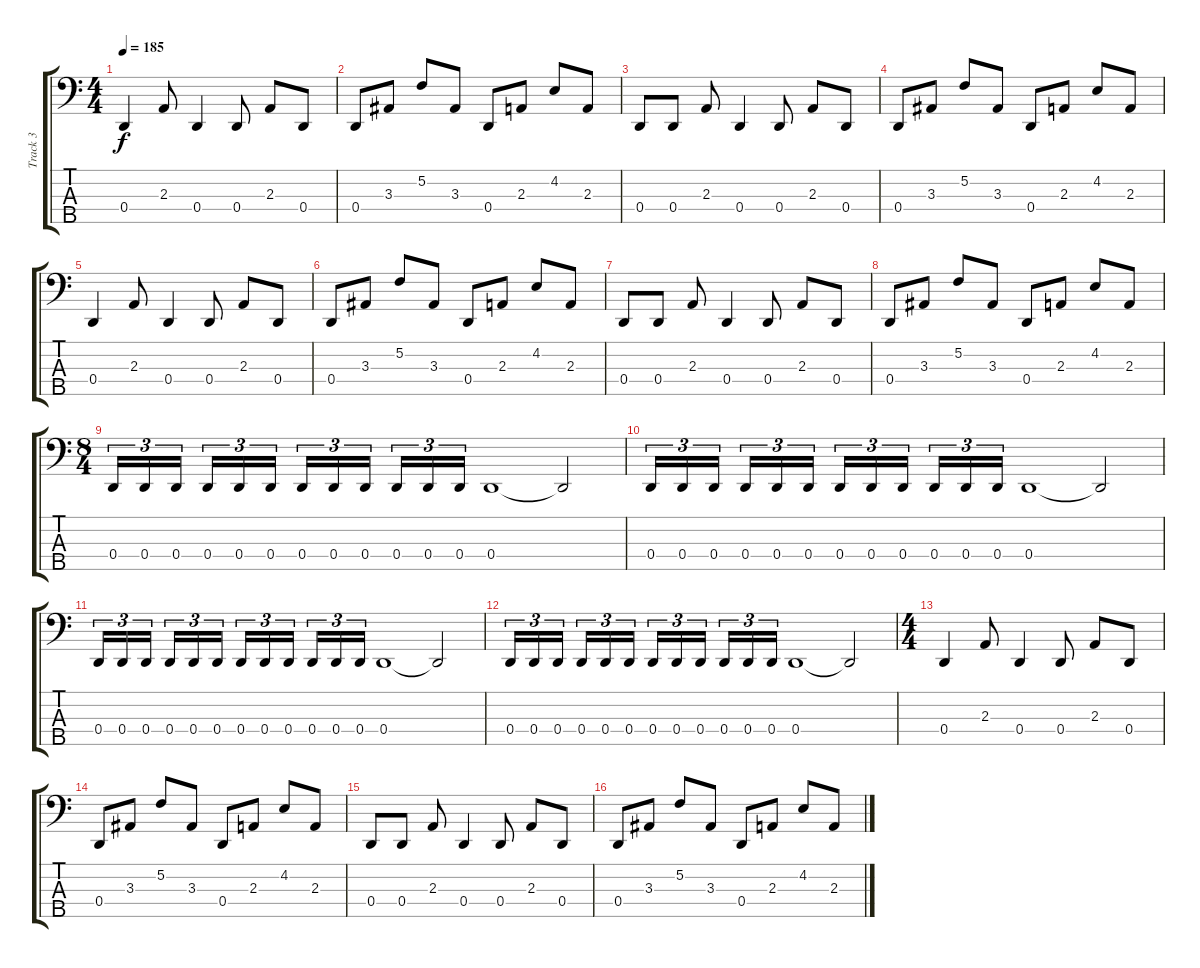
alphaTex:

\track ("Track 3" "Track 3") {instrument electricbassfinger}
\staff {score tabs}
\tuning (F2 C2 G1 D1 A0) {hide}
\ts (4 4)
\tempo 185
\clef f4
\ks c
0.4.4{dy f} 2.3.8 0.4.4 0.4.8 2.3.8 0.4.8 |
0.4.8 3.3.8 5.2.8 3.3.8 0.4.8 2.3.8 4.2.8 2.3.8 |
0.4.8 0.4.8 2.3.8 0.4.4 0.4.8 2.3.8 0.4.8 |
0.4.8 3.3.8 5.2.8 3.3.8 0.4.8 2.3.8 4.2.8 2.3.8 |
0.4.4 2.3.8 0.4.4 0.4.8 2.3.8 0.4.8 |
0.4.8 3.3.8 5.2.8 3.3.8 0.4.8 2.3.8 4.2.8 2.3.8 |
0.4.8 0.4.8 2.3.8 0.4.4 0.4.8 2.3.8 0.4.8 |
0.4.8 3.3.8 5.2.8 3.3.8 0.4.8 2.3.8 4.2.8 2.3.8 |
\ts (8 4)
0.4.16{tu (3 2)} 0.4.16{tu (3 2)} 0.4.16{tu (3 2)} 0.4.16{tu (3 2)} 0.4.16{tu (3 2)} 0.4.16{tu (3 2)} 0.4.16{tu (3 2)} 0.4.16{tu (3 2)} 0.4.16{tu (3 2)} 0.4.16{tu (3 2)} 0.4.16{tu (3 2)} 0.4.16{tu (3 2)} 0.4.1 0.4{t}.2 |
0.4.16{tu (3 2)} 0.4.16{tu (3 2)} 0.4.16{tu (3 2)} 0.4.16{tu (3 2)} 0.4.16{tu (3 2)} 0.4.16{tu (3 2)} 0.4.16{tu (3 2)} 0.4.16{tu (3 2)} 0.4.16{tu (3 2)} 0.4.16{tu (3 2)} 0.4.16{tu (3 2)} 0.4.16{tu (3 2)} 0.4.1 0.4{t}.2 |
0.4.16{tu (3 2)} 0.4.16{tu (3 2)} 0.4.16{tu (3 2)} 0.4.16{tu (3 2)} 0.4.16{tu (3 2)} 0.4.16{tu (3 2)} 0.4.16{tu (3 2)} 0.4.16{tu (3 2)} 0.4.16{tu (3 2)} 0.4.16{tu (3 2)} 0.4.16{tu (3 2)} 0.4.16{tu (3 2)} 0.4.1 0.4{t}.2 |
0.4.16{tu (3 2)} 0.4.16{tu (3 2)} 0.4.16{tu (3 2)} 0.4.16{tu (3 2)} 0.4.16{tu (3 2)} 0.4.16{tu (3 2)} 0.4.16{tu (3 2)} 0.4.16{tu (3 2)} 0.4.16{tu (3 2)} 0.4.16{tu (3 2)} 0.4.16{tu (3 2)} 0.4.16{tu (3 2)} 0.4.1 0.4{t}.2 |
\ts (4 4)
0.4.4 2.3.8 0.4.4 0.4.8 2.3.8 0.4.8 |
0.4.8 3.3.8 5.2.8 3.3.8 0.4.8 2.3.8 4.2.8 2.3.8 |
0.4.8 0.4.8 2.3.8 0.4.4 0.4.8 2.3.8 0.4.8 |
0.4.8 3.3.8 5.2.8 3.3.8 0.4.8 2.3.8 4.2.8 2.3.8
